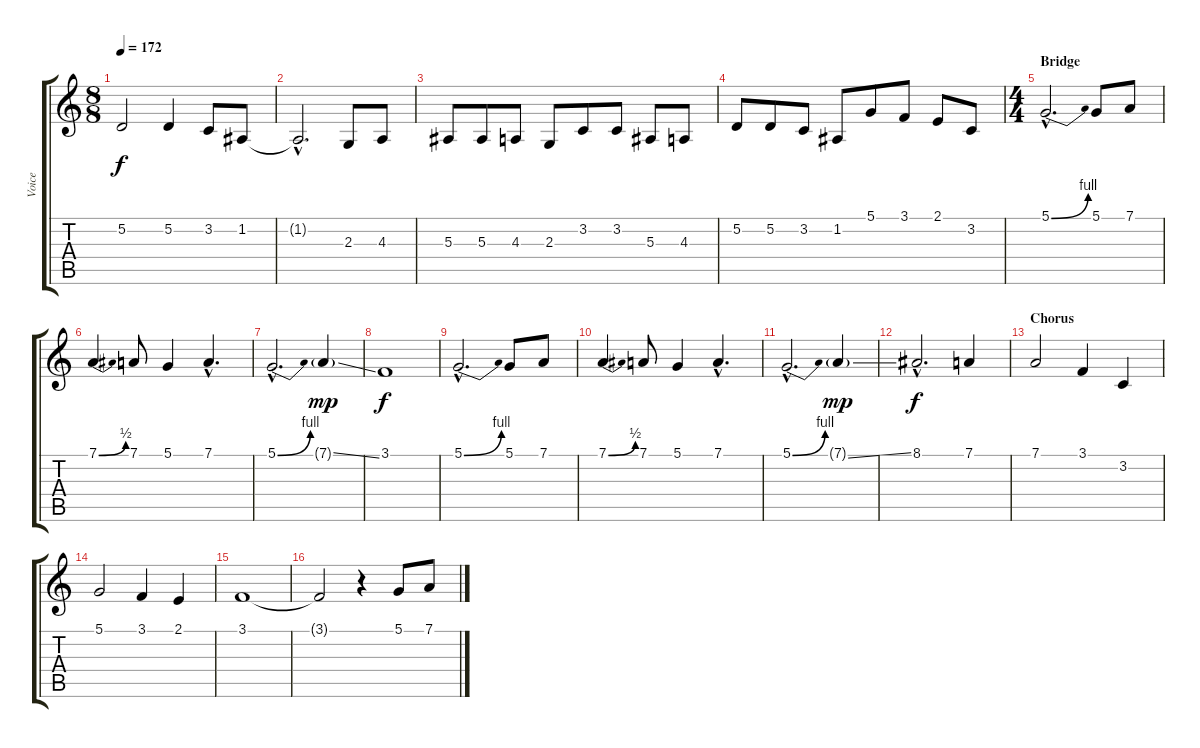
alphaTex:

\track ("Voice" "Voice") {instrument synthvoice}
\staff {score tabs}
\tuning (D4 A3 F3 C3 G2 D2) {hide}
\ts (8 8)
\tempo 172
\clef g2
\ks c
5.2.2{dy f} 5.2.4 3.2.8 1.2.8 |
1.2{hac t}.2{d} 2.3.8 4.3.8 |
5.3.8 5.3.8 4.3.8 2.3.8 3.2.8 3.2.8 5.3.8 4.3.8 |
5.2.8 5.2.8 3.2.8 1.2.8 5.1.8 3.1.8 2.1.8 3.2.8 |
\ts (4 4)
\section ("" "Bridge")
5.1{be (bend 0 0 60 4) hac}.2{d} 5.1.8 7.1.8 |
7.1{be (bend 0 0 60 2)}.4 7.1.8 5.1.4 7.1{hac}.4{d} |
5.1{be (bend 0 0 60 4) hac}.2{d} 7.1{ss g}.4{dy mp} |
3.1.1{dy f} |
5.1{be (bend 0 0 60 4) hac}.2{d} 5.1.8 7.1.8 |
7.1{be (bend 0 0 60 2)}.4 7.1.8 5.1.4 7.1{hac}.4{d} |
5.1{be (bend 0 0 60 4) hac}.2{d} 7.1{ss g}.4{dy mp} |
8.1{hac}.2{d dy f} 7.1.4 |
\section ("" "Chorus")
7.1.2 3.1.4 3.2.4 |
5.1.2 3.1.4 2.1.4 |
3.1.1 |
3.1{t}.2 r.4 5.1.8 7.1.8
